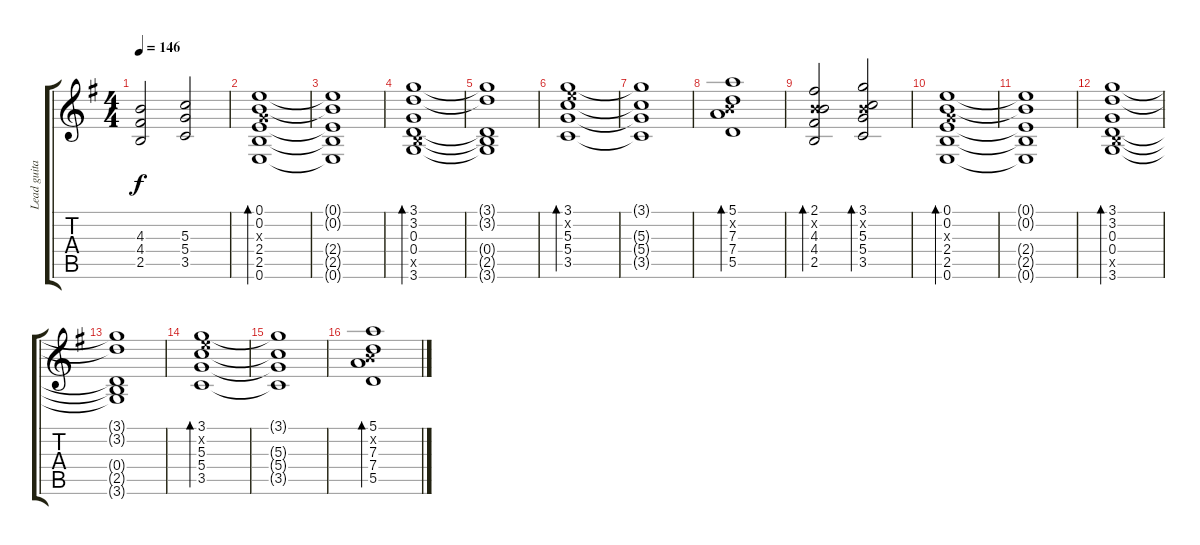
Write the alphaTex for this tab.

\track ("Lead guitar" "Lead guita") {instrument distortionguitar}
\staff {score tabs}
\tuning (E4 B3 G3 D3 A2 E2) {hide}
\ts (4 4)
\tempo 146
\clef g2
\ks eminor
(4.3 4.4 2.5).2{dy f} (5.3 5.4 3.5).2 |
(0.1 0.2 0.3{x} 2.4 2.5 0.6).1{bd 60} |
(0.1{t} 0.2{t} 2.4{t} 2.5{t} 0.6{t}).1 |
(3.1 3.2 0.3 0.4 2.5{x} 3.6).1{bd 60} |
(3.1{t} 3.2{t} 0.4{t} 2.5{t} 3.6{t}).1 |
(3.1 5.2{x} 5.3 5.4 3.5).1{bd 60} |
(3.1{t} 5.3{t} 5.4{t} 3.5{t}).1 |
(5.1 0.2{x} 7.3 7.4 5.5).1{bd 60} |
(2.1 0.2{x} 4.3 4.4 2.5).2{bd 60} (3.1 0.2{x} 5.3 5.4 3.5).2{bd 60} |
(0.1 0.2 0.3{x} 2.4 2.5 0.6).1{bd 60} |
(0.1{t} 0.2{t} 2.4{t} 2.5{t} 0.6{t}).1 |
(3.1 3.2 0.3 0.4 2.5{x} 3.6).1{bd 60} |
(3.1{t} 3.2{t} 0.4{t} 2.5{t} 3.6{t}).1 |
(3.1 5.2{x} 5.3 5.4 3.5).1{bd 60} |
(3.1{t} 5.3{t} 5.4{t} 3.5{t}).1 |
(5.1 0.2{x} 7.3 7.4 5.5).1{bd 60}
